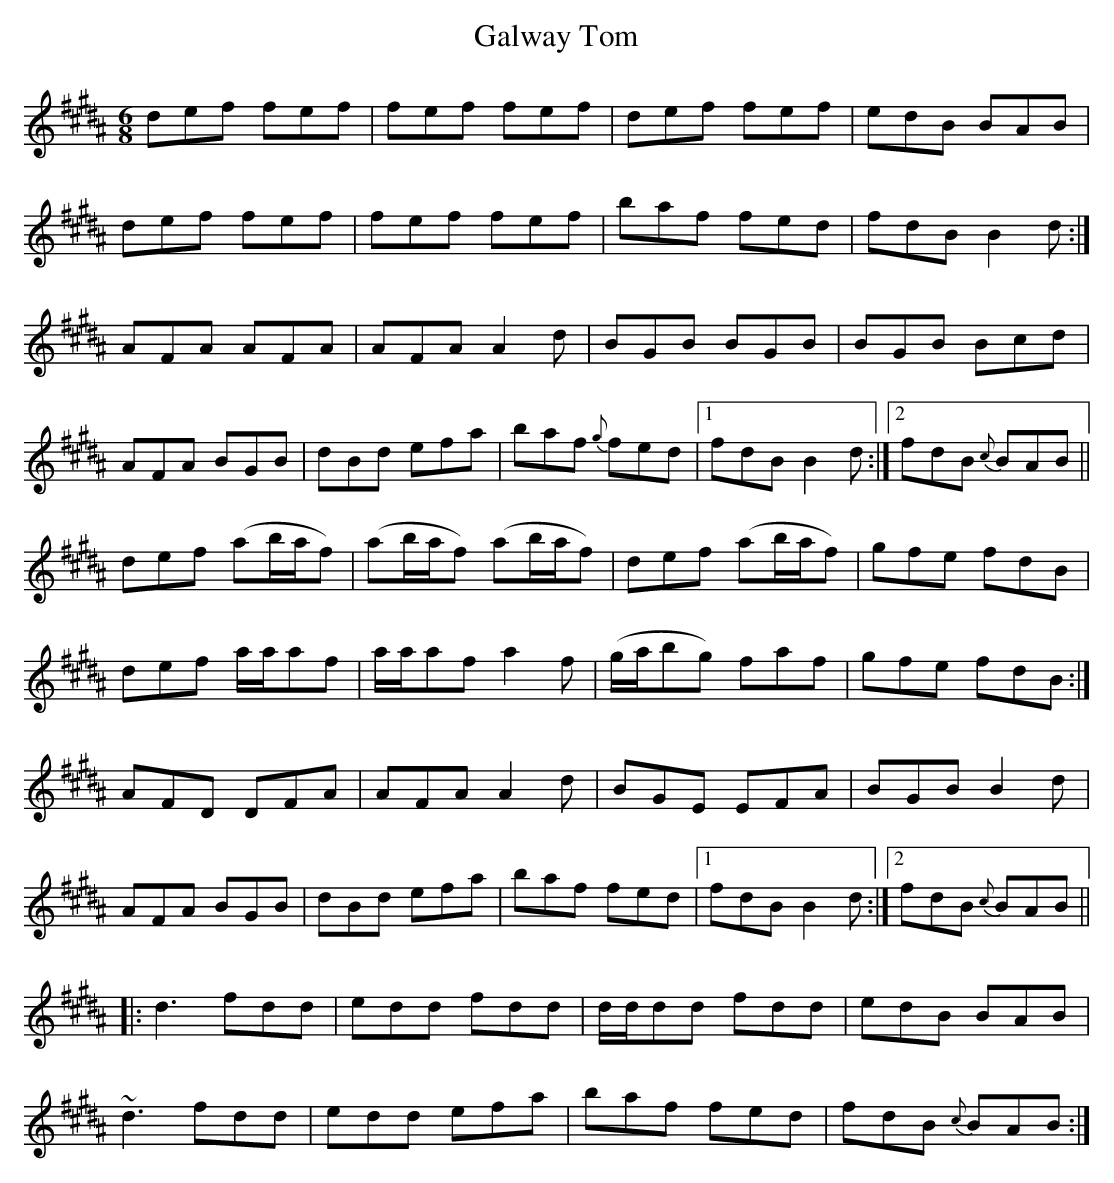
X:1
T: Galway Tom
M: 6/8
L: 1/8
K: Bn
def fef | fef fef | def fef | edB BAB |
def fef | fef fef | baf fed | fdB B2d :|
AFA AFA | AFA A2d | BGB BGB | BGB Bcd |
AFA BGB | dBd efa | baf {g}fed |1 fdB B2d :|2 fdB {c}BAB ||
def (ab/a/f) | (ab/a/f) (ab/a/f) | def (ab/a/f) | gfe fdB  |
def  a/a/af  |  a/a/af  a2 f | (g/a/bg) faf | gfe fdB :|
AFD DFA | AFA A2d | BGE EFA | BGB B2d |
AFA BGB | dBd efa | baf fed |1 fdB B2d :|2 fdB {c}BAB||
|:d3 fdd | edd fdd | d/d/dd fdd | edB BAB |
~d3 fdd | edd efa | baf fed | fdB {c}BAB :|
